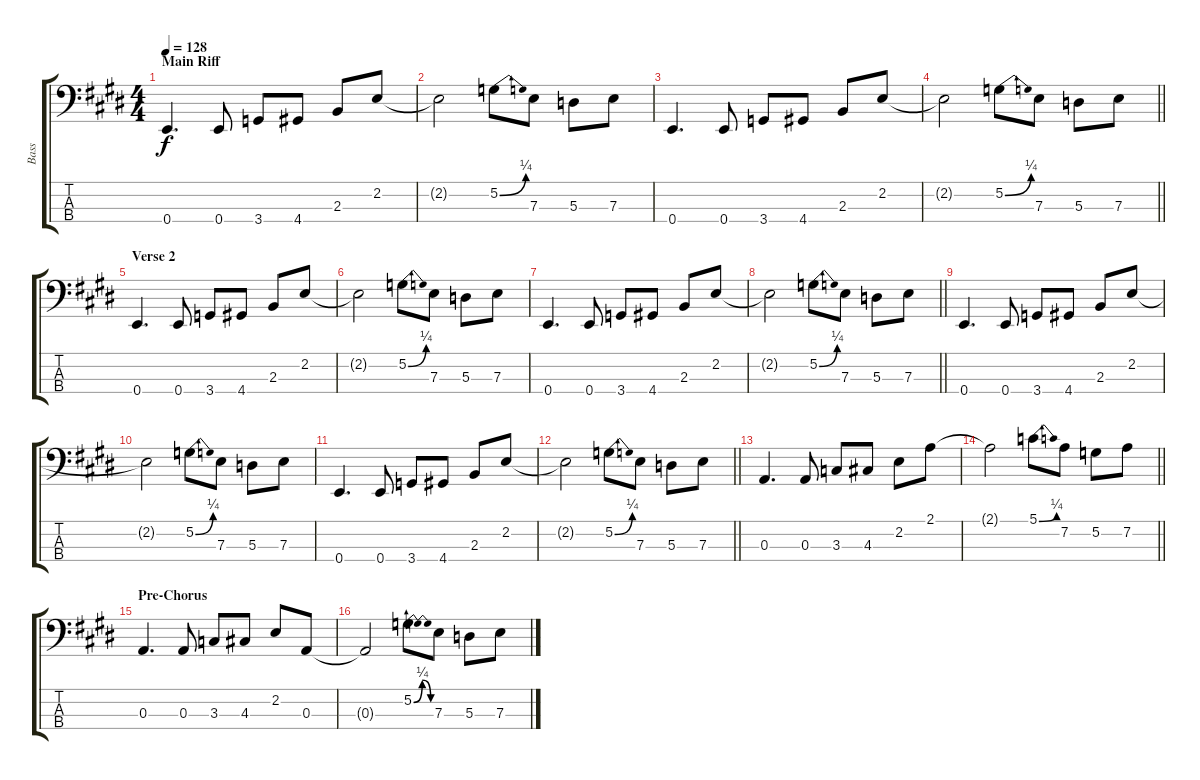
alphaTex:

\track ("Bass" "Bass") {instrument electricbassfinger}
\staff {score tabs}
\tuning (G2 D2 A1 E1) {hide}
\ts (4 4)
\section ("" "Main Riff")
\tempo 128
\clef f4
\ks c#minor
0.4.4{d dy f} 0.4.8 3.4.8 4.4.8 2.3.8 2.2.8 |
2.2{t}.2 5.2{be (bend 0 0 60 1)}.8 7.3.8 5.3.8 7.3.8 |
0.4.4{d} 0.4.8 3.4.8 4.4.8 2.3.8 2.2.8 |
\barLineRight lightlight
2.2{t}.2 5.2{be (bend 0 0 60 1)}.8 7.3.8 5.3.8 7.3.8 |
\section ("" "Verse 2")
0.4.4{d} 0.4.8 3.4.8 4.4.8 2.3.8 2.2.8 |
2.2{t}.2 5.2{be (bend 0 0 60 1)}.8 7.3.8 5.3.8 7.3.8 |
0.4.4{d} 0.4.8 3.4.8 4.4.8 2.3.8 2.2.8 |
\barLineRight lightlight
2.2{t}.2 5.2{be (bend 0 0 60 1)}.8 7.3.8 5.3.8 7.3.8 |
0.4.4{d} 0.4.8 3.4.8 4.4.8 2.3.8 2.2.8 |
2.2{t}.2 5.2{be (bend 0 0 60 1)}.8 7.3.8 5.3.8 7.3.8 |
0.4.4{d} 0.4.8 3.4.8 4.4.8 2.3.8 2.2.8 |
\barLineRight lightlight
2.2{t}.2 5.2{be (bend 0 0 60 1)}.8 7.3.8 5.3.8 7.3.8 |
0.3.4{d} 0.3.8 3.3.8 4.3.8 2.2.8 2.1.8 |
\barLineRight lightlight
2.1{t}.2 5.1{be (bend 0 0 60 1)}.8 7.2.8 5.2.8 7.2.8 |
\section ("" "Pre-Chorus")
0.3.4{d} 0.3.8 3.3.8 4.3.8 2.2.8 0.3.8 |
0.3{t}.2 5.2{be (bendrelease 0 0 15 1 45 1 60 0)}.8 7.3.8 5.3.8 7.3.8
